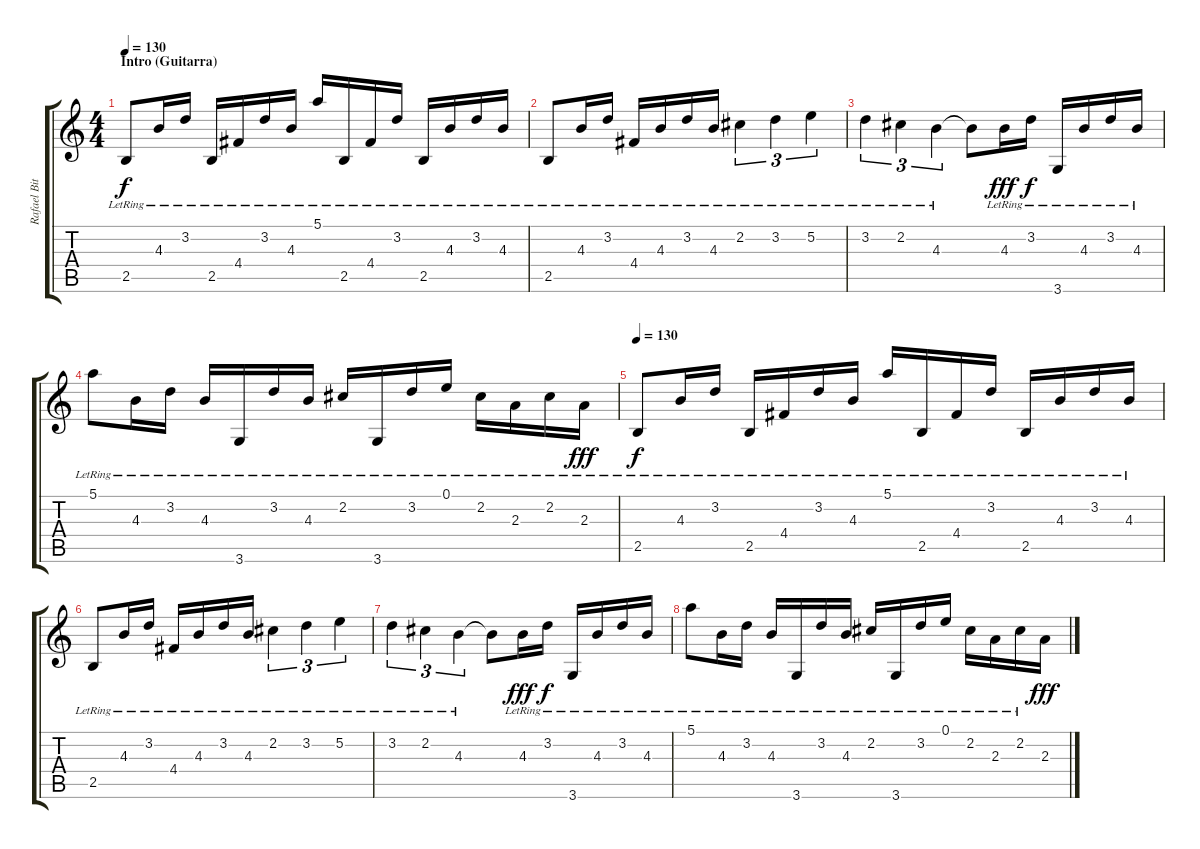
\track ("Rafael Bittencourt" "Rafael Bit") {instrument acousticguitarnylon}
\staff {score tabs}
\tuning (E4 B3 G3 D3 A2 E2) {hide}
\ts (4 4)
\section ("" "Intro (Guitarra)")
\tempo 130
\clef g2
\ks c
2.5{lr}.8{dy f} 4.3{lr}.16 3.2{lr}.16 2.5{lr}.16 4.4{lr}.16 3.2{lr}.16 4.3{lr}.16 5.1{lr}.16 2.5{lr}.16 4.4{lr}.16 3.2{lr}.16 2.5{lr}.16 4.3{lr}.16 3.2{lr}.16 4.3{lr}.16 |
2.5{lr}.8 4.3{lr}.16 3.2{lr}.16 4.4{lr}.16 4.3{lr}.16 3.2{lr}.16 4.3{lr}.16 2.2{lr}.4{tu (3 2)} 3.2{lr}.4{tu (3 2)} 5.2{lr}.4{tu (3 2)} |
3.2{lr}.4{tu (3 2)} 2.2{lr}.4{tu (3 2)} 4.3{lr}.4{tu (3 2)} 4.3{t}.8 4.3{lr}.16{dy fff} 3.2{lr}.16{dy f} 3.6{lr}.16 4.3{lr}.16 3.2{lr}.16 4.3{lr}.16 |
5.1{lr}.8 4.3{lr}.16 3.2{lr}.16 4.3{lr}.16 3.6{lr}.16 3.2{lr}.16 4.3{lr}.16 2.2{lr}.16 3.6{lr}.16 3.2{lr}.16 0.1{lr}.16 2.2{lr}.16 2.3{lr}.16 2.2{lr}.16 2.3{lr}.16{dy fff} |
\tempo 130
2.5{lr}.8{dy f} 4.3{lr}.16 3.2{lr}.16 2.5{lr}.16 4.4{lr}.16 3.2{lr}.16 4.3{lr}.16 5.1{lr}.16 2.5{lr}.16 4.4{lr}.16 3.2{lr}.16 2.5{lr}.16 4.3{lr}.16 3.2{lr}.16 4.3{lr}.16 |
2.5{lr}.8 4.3{lr}.16 3.2{lr}.16 4.4{lr}.16 4.3{lr}.16 3.2{lr}.16 4.3{lr}.16 2.2{lr}.4{tu (3 2)} 3.2{lr}.4{tu (3 2)} 5.2{lr}.4{tu (3 2)} |
3.2{lr}.4{tu (3 2)} 2.2{lr}.4{tu (3 2)} 4.3{lr}.4{tu (3 2)} 4.3{t}.8 4.3{lr}.16{dy fff} 3.2{lr}.16{dy f} 3.6{lr}.16 4.3{lr}.16 3.2{lr}.16 4.3{lr}.16 |
5.1{lr}.8 4.3{lr}.16 3.2{lr}.16 4.3{lr}.16 3.6{lr}.16 3.2{lr}.16 4.3{lr}.16 2.2{lr}.16 3.6{lr}.16 3.2{lr}.16 0.1{lr}.16 2.2{lr}.16 2.3{lr}.16 2.2{lr}.16 2.3.16{dy fff}
